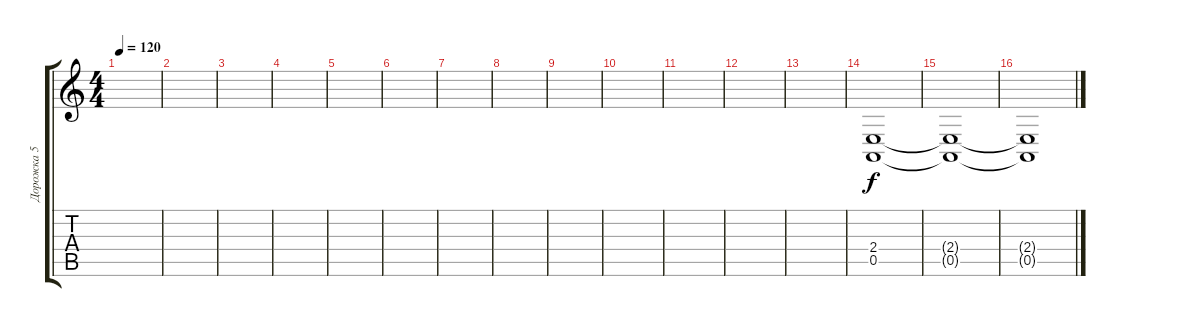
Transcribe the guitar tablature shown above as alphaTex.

\track ("Дорожка 5" "Дорожка 5") {instrument stringensemble2}
\staff {score tabs}
\tuning (E4 B3 G3 D3 A2 E2) {hide}
\ts (4 4)
\tempo 120
\clef g2
\ks c
|
|
|
|
|
|
|
|
|
|
|
|
|
(2.4 0.5).1 |
(2.4{t} 0.5{t}).1 |
(2.4{t} 0.5{t}).1
